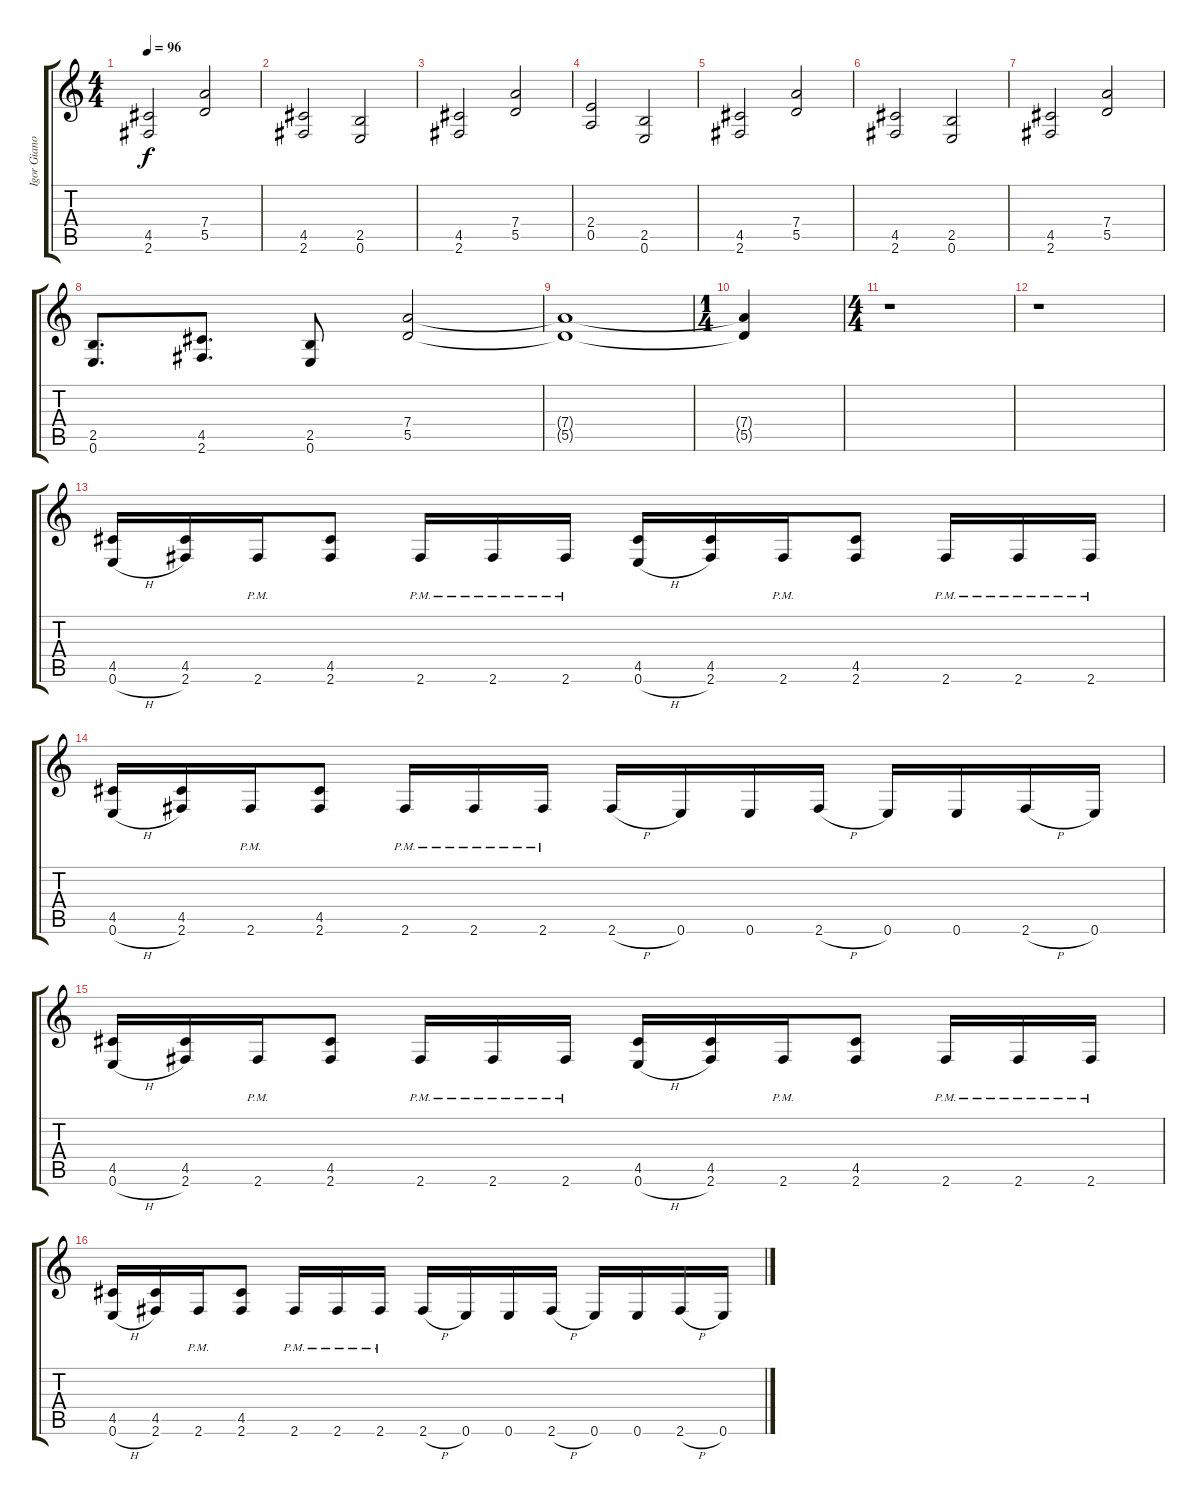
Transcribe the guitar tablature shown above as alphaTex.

\track ("Igor Gianola" "Igor Giano") {instrument distortionguitar}
\staff {score tabs}
\tuning (E4 B3 G3 D3 A2 E2) {hide}
\ts (4 4)
\tempo 96
\clef g2
\ks c
(4.5 2.6).2{dy f instrument distortionguitar} (7.4 5.5).2 |
(4.5 2.6).2 (2.5 0.6).2 |
(4.5 2.6).2 (7.4 5.5).2 |
(2.4 0.5).2 (2.5 0.6).2 |
(4.5 2.6).2 (7.4 5.5).2 |
(4.5 2.6).2 (2.5 0.6).2 |
(4.5 2.6).2 (7.4 5.5).2 |
(2.5 0.6).8{d} (4.5 2.6).8{d} (2.5 0.6).8 (7.4 5.5).2 |
(7.4{t} 5.5{t}).1 |
\ts (1 4)
(7.4{t} 5.5{t}).4 |
\ts (4 4)
r.1 |
r.1 |
(4.5 0.6{h}).16 (4.5 2.6).16 2.6{pm}.16 (4.5 2.6).8 2.6{pm}.16 2.6{pm}.16 2.6{pm}.16 (4.5 0.6{h}).16 (4.5 2.6).16 2.6{pm}.16 (4.5 2.6).8 2.6{pm}.16 2.6{pm}.16 2.6{pm}.16 |
(4.5 0.6{h}).16 (4.5 2.6).16 2.6{pm}.16 (4.5 2.6).8 2.6{pm}.16 2.6{pm}.16 2.6{pm}.16 2.6{h}.16 0.6.16 0.6.16 2.6{h}.16 0.6.16 0.6.16 2.6{h}.16 0.6.16 |
(4.5 0.6{h}).16 (4.5 2.6).16 2.6{pm}.16 (4.5 2.6).8 2.6{pm}.16 2.6{pm}.16 2.6{pm}.16 (4.5 0.6{h}).16 (4.5 2.6).16 2.6{pm}.16 (4.5 2.6).8 2.6{pm}.16 2.6{pm}.16 2.6{pm}.16 |
(4.5 0.6{h}).16 (4.5 2.6).16 2.6{pm}.16 (4.5 2.6).8 2.6{pm}.16 2.6{pm}.16 2.6{pm}.16 2.6{h}.16 0.6.16 0.6.16 2.6{h}.16 0.6.16 0.6.16 2.6{h}.16 0.6.16
